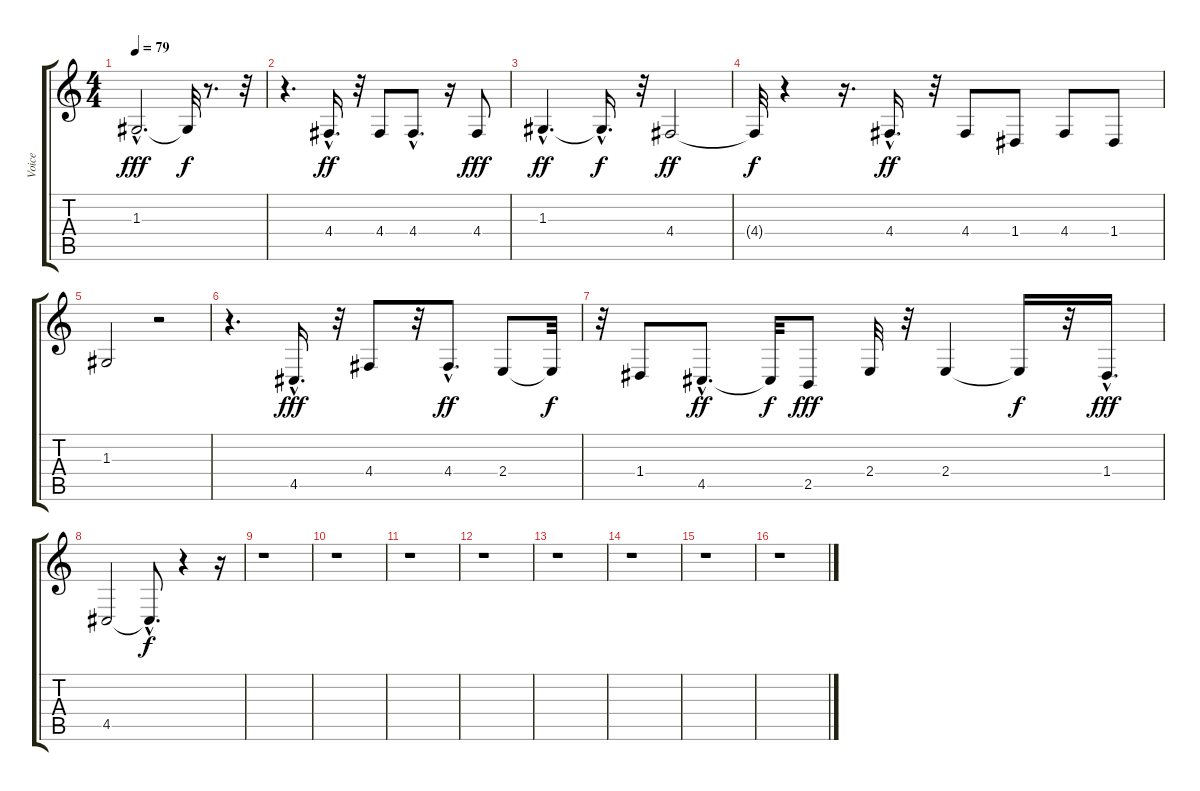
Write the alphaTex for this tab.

\track ("Voice" "Voice") {instrument voiceoohs}
\staff {score tabs}
\tuning (E4 B3 G3 D3 A2 E2) {hide}
\ts (4 4)
\tempo 79
\clef g2
\ks c
1.3{hac}.2{d dy fff} 1.3{t}.32{dy f} r.8{d} r.32 |
r.4{d} 4.4{hac}.16{d dy ff} r.32 4.4.8 4.4{hac}.8{d} r.16 4.4.8{dy fff} |
1.3{hac}.4{d dy ff} 1.3{hac t}.16{d dy f} r.32 4.4.2{dy ff} |
4.4{t}.32{dy f} r.4 r.16{d} 4.4{hac}.16{d dy ff} r.32 4.4.8 1.4.8 4.4.8 1.4.8 |
1.3.2 r.2 |
r.4{d} 4.5{hac}.16{d dy fff} r.32 4.4.8 r.32 4.4{hac}.8{d dy ff} 2.4.8 2.4{t}.32{dy f} |
r.32 1.4.8 4.5{hac}.8{d dy ff} 4.5{t}.32{dy f} 2.5.8{dy fff} 2.4.32 r.32 2.4.4 2.4{t}.16{dy f} r.32 1.4{hac}.16{d dy fff} |
4.5.2 4.5{hac t}.8{d dy f} r.4 r.16 |
r.1 |
r.1 |
r.1 |
r.1 |
r.1 |
r.1 |
r.1 |
r.1
